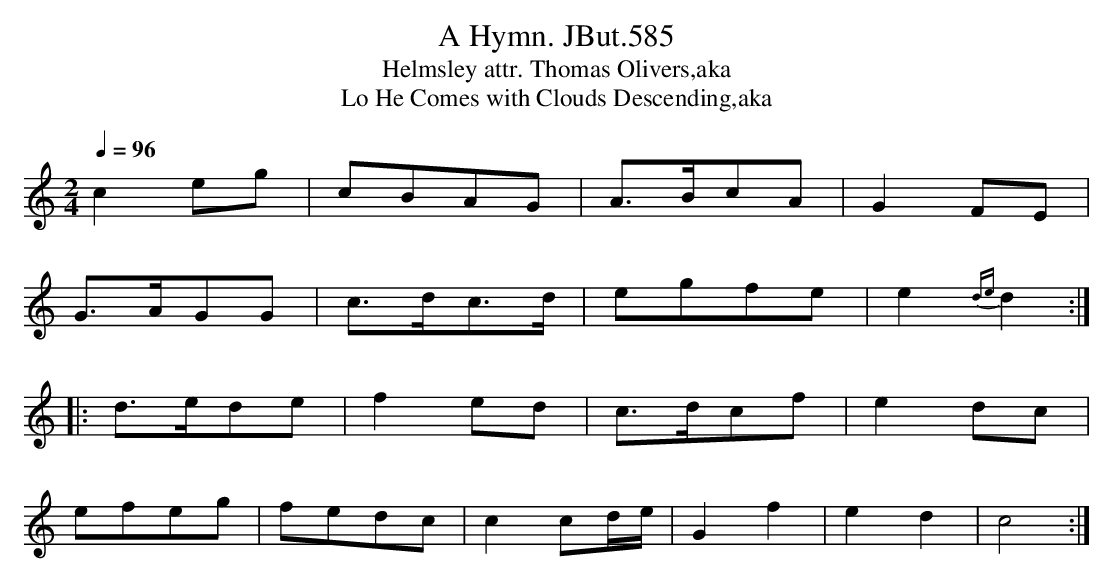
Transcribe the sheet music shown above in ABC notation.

X:1
T:Hymn. JBut.585, A
T:Helmsley attr. Thomas Olivers,aka
T:Lo He Comes with Clouds Descending,aka
M:2/4
L:1/8
Q:1/4=96
K:C
c2eg|cBAG|A>BcA|G2FE|
G>AGG|c>dc>d|egfe|e2{de}d2:|
|:d>ede|f2ed|c>dcf|e2dc|
efeg|fedc|c2cd/e/|G2f2|e2d2|c4:|
